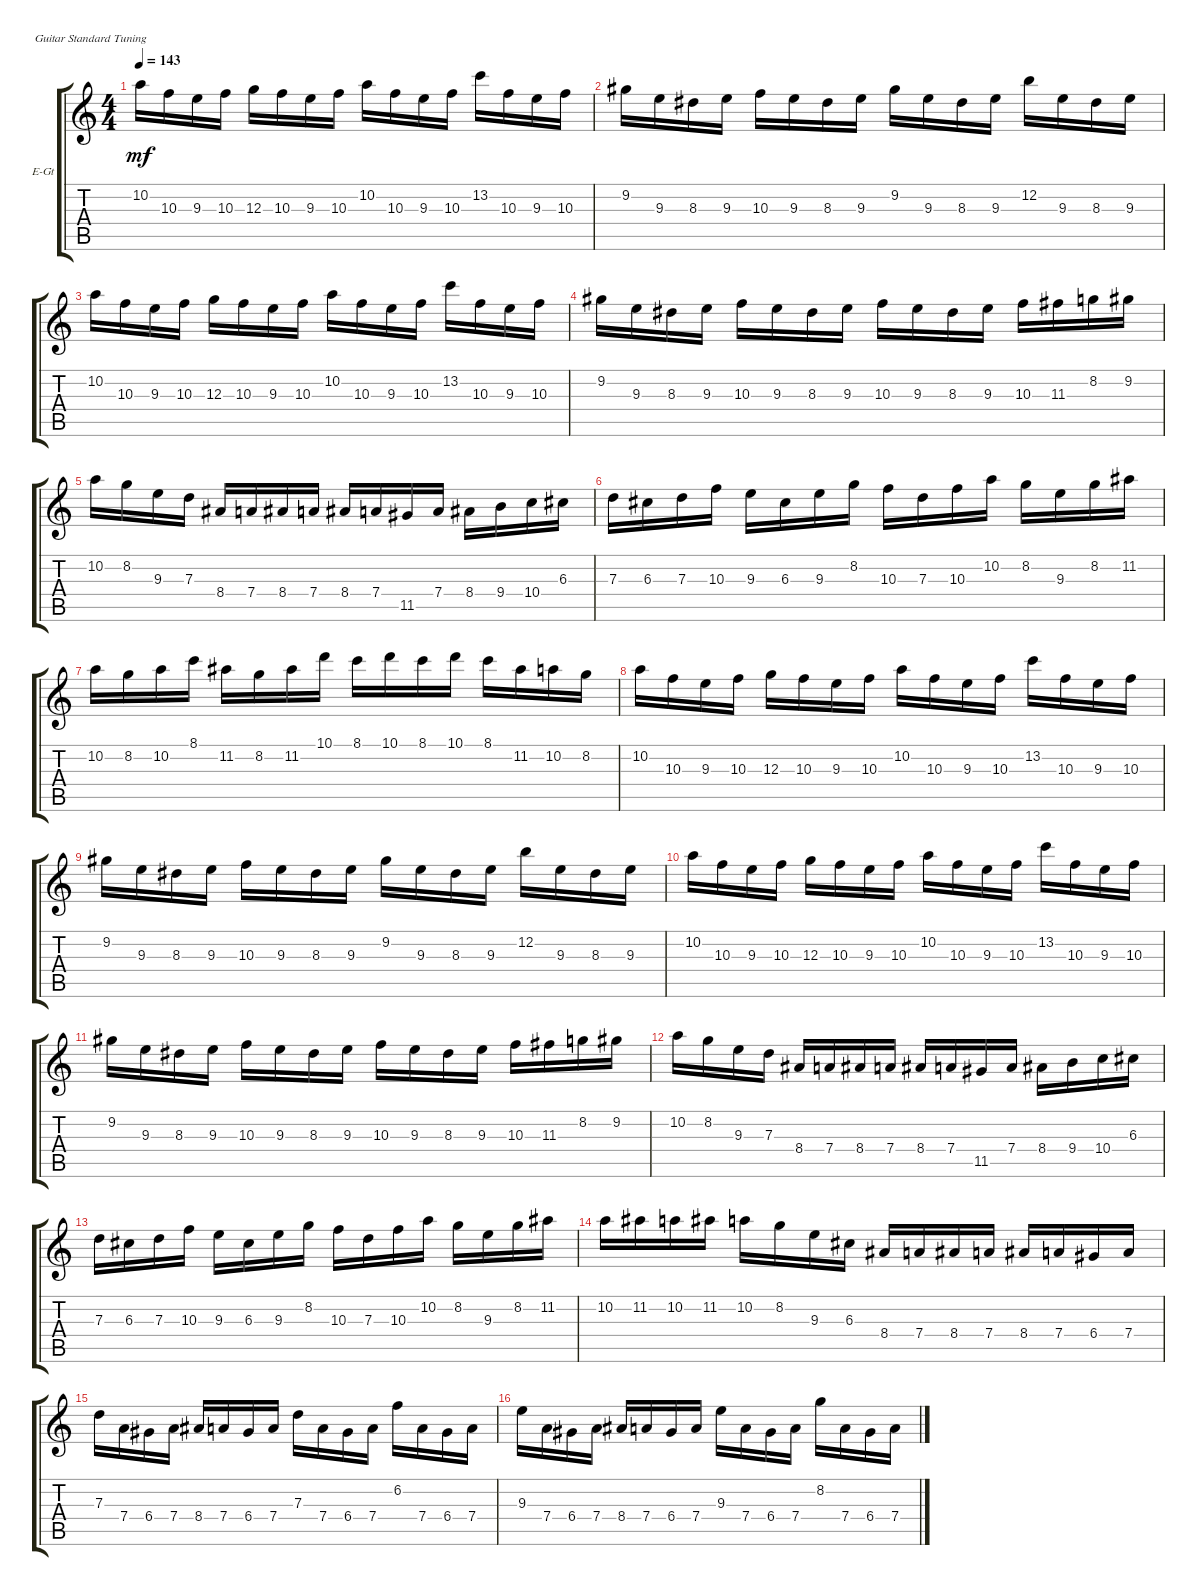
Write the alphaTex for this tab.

\defaultSystemsLayout 4
\bracketExtendMode groupsimilarinstruments
\firstSystemTrackNameOrientation horizontal
\otherSystemsTrackNameOrientation horizontal
\track ("Electric Guitar" "E-Gt") {instrument electricguitarclean}
\staff {score tabs}
\tuning (E4 B3 G3 D3 A2 E2)
\ts (4 4)
\tempo 143
\clef g2
\ks c
10.2.16{dy mf instrument electricguitarclean} 10.3.16 9.3.16 10.3.16 12.3.16 10.3.16 9.3.16 10.3.16 10.2.16 10.3.16 9.3.16 10.3.16 13.2.16 10.3.16 9.3.16 10.3.16 |
9.2.16 9.3.16 8.3.16 9.3.16 10.3.16 9.3.16 8.3.16 9.3.16 9.2.16 9.3.16 8.3.16 9.3.16 12.2.16 9.3.16 8.3.16 9.3.16 |
10.2.16 10.3.16 9.3.16 10.3.16 12.3.16 10.3.16 9.3.16 10.3.16 10.2.16 10.3.16 9.3.16 10.3.16 13.2.16 10.3.16 9.3.16 10.3.16 |
9.2.16 9.3.16 8.3.16 9.3.16 10.3.16 9.3.16 8.3.16 9.3.16 10.3.16 9.3.16 8.3.16 9.3.16 10.3.16 11.3.16 8.2.16 9.2.16 |
10.2.16 8.2.16 9.3.16 7.3.16 8.4.16 7.4.16 8.4.16 7.4.16 8.4.16 7.4.16 11.5.16 7.4.16 8.4.16 9.4.16 10.4.16 6.3.16 |
7.3.16 6.3.16 7.3.16 10.3.16 9.3.16 6.3.16 9.3.16 8.2.16 10.3.16 7.3.16 10.3.16 10.2.16 8.2.16 9.3.16 8.2.16 11.2.16 |
10.2.16 8.2.16 10.2.16 8.1.16 11.2.16 8.2.16 11.2.16 10.1.16 8.1.16 10.1.16 8.1.16 10.1.16 8.1.16 11.2.16 10.2.16 8.2.16 |
10.2.16 10.3.16 9.3.16 10.3.16 12.3.16 10.3.16 9.3.16 10.3.16 10.2.16 10.3.16 9.3.16 10.3.16 13.2.16 10.3.16 9.3.16 10.3.16 |
9.2.16 9.3.16 8.3.16 9.3.16 10.3.16 9.3.16 8.3.16 9.3.16 9.2.16 9.3.16 8.3.16 9.3.16 12.2.16 9.3.16 8.3.16 9.3.16 |
10.2.16 10.3.16 9.3.16 10.3.16 12.3.16 10.3.16 9.3.16 10.3.16 10.2.16 10.3.16 9.3.16 10.3.16 13.2.16 10.3.16 9.3.16 10.3.16 |
9.2.16 9.3.16 8.3.16 9.3.16 10.3.16 9.3.16 8.3.16 9.3.16 10.3.16 9.3.16 8.3.16 9.3.16 10.3.16 11.3.16 8.2.16 9.2.16 |
10.2.16 8.2.16 9.3.16 7.3.16 8.4.16 7.4.16 8.4.16 7.4.16 8.4.16 7.4.16 11.5.16 7.4.16 8.4.16 9.4.16 10.4.16 6.3.16 |
7.3.16 6.3.16 7.3.16 10.3.16 9.3.16 6.3.16 9.3.16 8.2.16 10.3.16 7.3.16 10.3.16 10.2.16 8.2.16 9.3.16 8.2.16 11.2.16 |
10.2.16 11.2.16 10.2.16 11.2.16 10.2.16 8.2.16 9.3.16 6.3.16 8.4.16 7.4.16 8.4.16 7.4.16 8.4.16 7.4.16 6.4.16 7.4.16 |
7.3.16 7.4.16 6.4.16 7.4.16 8.4.16 7.4.16 6.4.16 7.4.16 7.3.16 7.4.16 6.4.16 7.4.16 6.2.16 7.4.16 6.4.16 7.4.16 |
9.3.16 7.4.16 6.4.16 7.4.16 8.4.16 7.4.16 6.4.16 7.4.16 9.3.16 7.4.16 6.4.16 7.4.16 8.2.16 7.4.16 6.4.16 7.4.16
